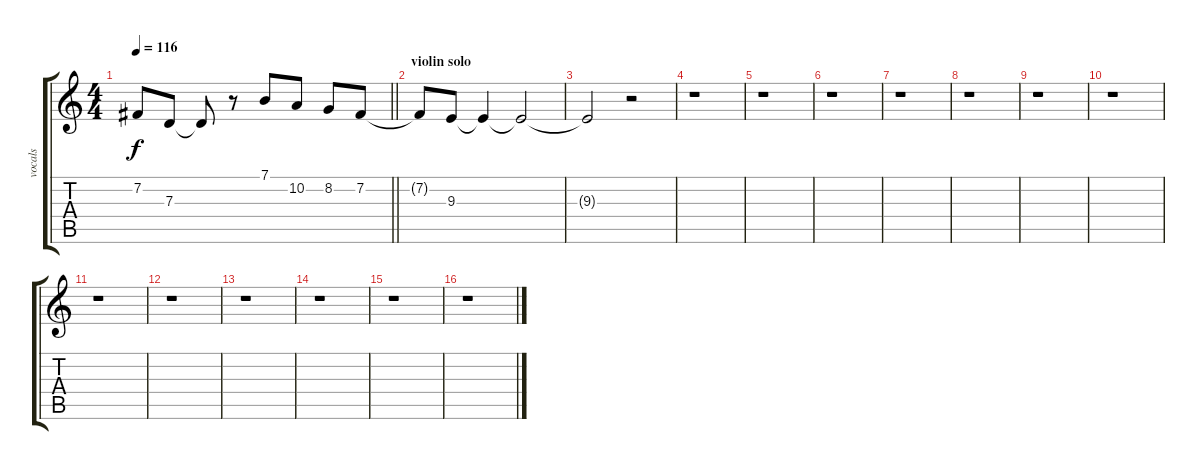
\track ("vocals" "vocals") {instrument lead3calliope}
\staff {score tabs}
\tuning (E4 B3 G3 D3 A2 E2) {hide}
\ts (4 4)
\tempo 116
\clef g2
\barLineRight lightlight
\ks c
7.2{t}.8{dy f} 7.3.8 7.3{t}.8 r.8 7.1.8 10.2.8 8.2.8 7.2.8 |
\section ("" "violin solo")
7.2{t}.8 9.3.8 9.3{t}.4 9.3{t}.2 |
9.3{t}.2 r.2 |
r.1 |
r.1 |
r.1 |
r.1 |
r.1 |
r.1 |
r.1 |
r.1 |
r.1 |
r.1 |
r.1 |
r.1 |
r.1
